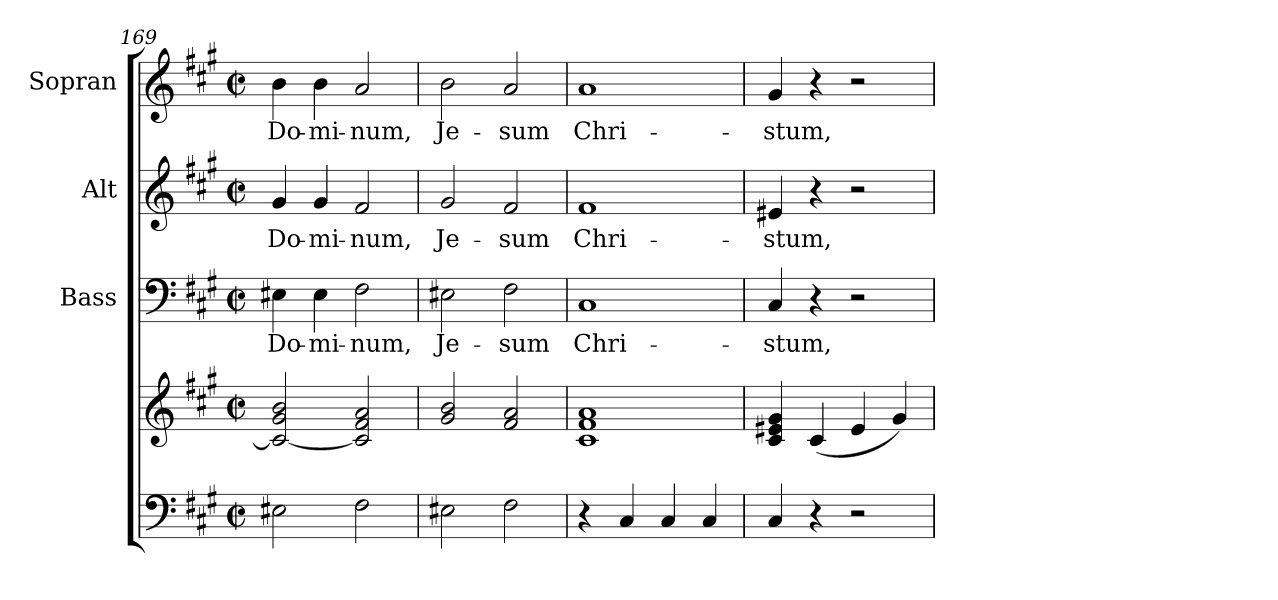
**kern	**kern	**kern	**text	**kern	**text	**kern	**text
*part4	*part4	*part3	*part3	*part2	*part2	*part1	*part1
*staff5	*staff4	*staff3	*staff3	*staff2	*staff2	*staff1	*staff1
*	*	*I"Bass	*	*I"Alt	*	*I"Sopran	*
*	*	*I'B.	*	*I'A.	*	*I'S.	*
*clefF4	*clefG2	*clefF4	*	*clefG2	*	*clefG2	*
*k[f#c#g#]	*k[f#c#g#]	*k[f#c#g#]	*	*k[f#c#g#]	*	*k[f#c#g#]	*
*A:	*A:	*A:	*	*A:	*	*A:	*
*M2/2	*M2/2	*M2/2	*	*M2/2	*	*M2/2	*
*met(c|)	*met(c|)	*met(c|)	*	*met(c|)	*	*met(c|)	*
=169	=169	=169	=169	=169	=169	=169	=169
!	!	!	!LO:LY:b	!	!LO:LY:b	!	!LO:LY:b
2E#X\	2c#/_ 2g#/ 2b/	4E#X\	Do-	4g#/	Do-	4b\	Do-
!	!	!	!LO:LY:b	!	!LO:LY:b	!	!LO:LY:b
.	.	4E#\	-mi-	4g#/	-mi-	4b\	-mi-
!	!	!	!LO:LY:b	!	!LO:LY:b	!	!LO:LY:b
2F#\	2c#/] 2f#/ 2a/	2F#\	-num,	2f#/	-num,	2a/	-num,
=170	=170	=170	=170	=170	=170	=170	=170
!	!	!	!LO:LY:b	!	!LO:LY:b	!	!LO:LY:b
2E#X\	2g#/ 2b/	2E#X\	Je-	2g#/	Je-	2b\	Je-
!	!	!	!LO:LY:b	!	!LO:LY:b	!	!LO:LY:b
2F#\	2f#/ 2a/	2F#\	-sum	2f#/	-sum	2a/	-sum
!!LO:PB:g=z
=171	=171	=171	=171	=171	=171	=171	=171
!	!	!	!LO:LY:b	!	!LO:LY:b	!	!LO:LY:b
4r	1c# 1f# 1a	1C#	Chri-	1f#	Chri-	1a	Chri-
4C#/	.	.	.	.	.	.	.
4C#/	.	.	.	.	.	.	.
4C#/	.	.	.	.	.	.	.
=172	=172	=172	=172	=172	=172	=172	=172
!	!	!	!LO:LY:b	!	!LO:LY:b	!	!LO:LY:b
4C#/	4c#/ 4e#X/ 4g#/	4C#/	-stum,	4e#X/	-stum,	4g#/	-stum,
4r	(<4c#/	4r	.	4r	.	4r	.
2r	4e#/	2r	.	2r	.	2r	.
.	4g#/)	.	.	.	.	.	.
=	=	=	=	=	=	=	=
*-	*-	*-	*-	*-	*-	*-	*-
